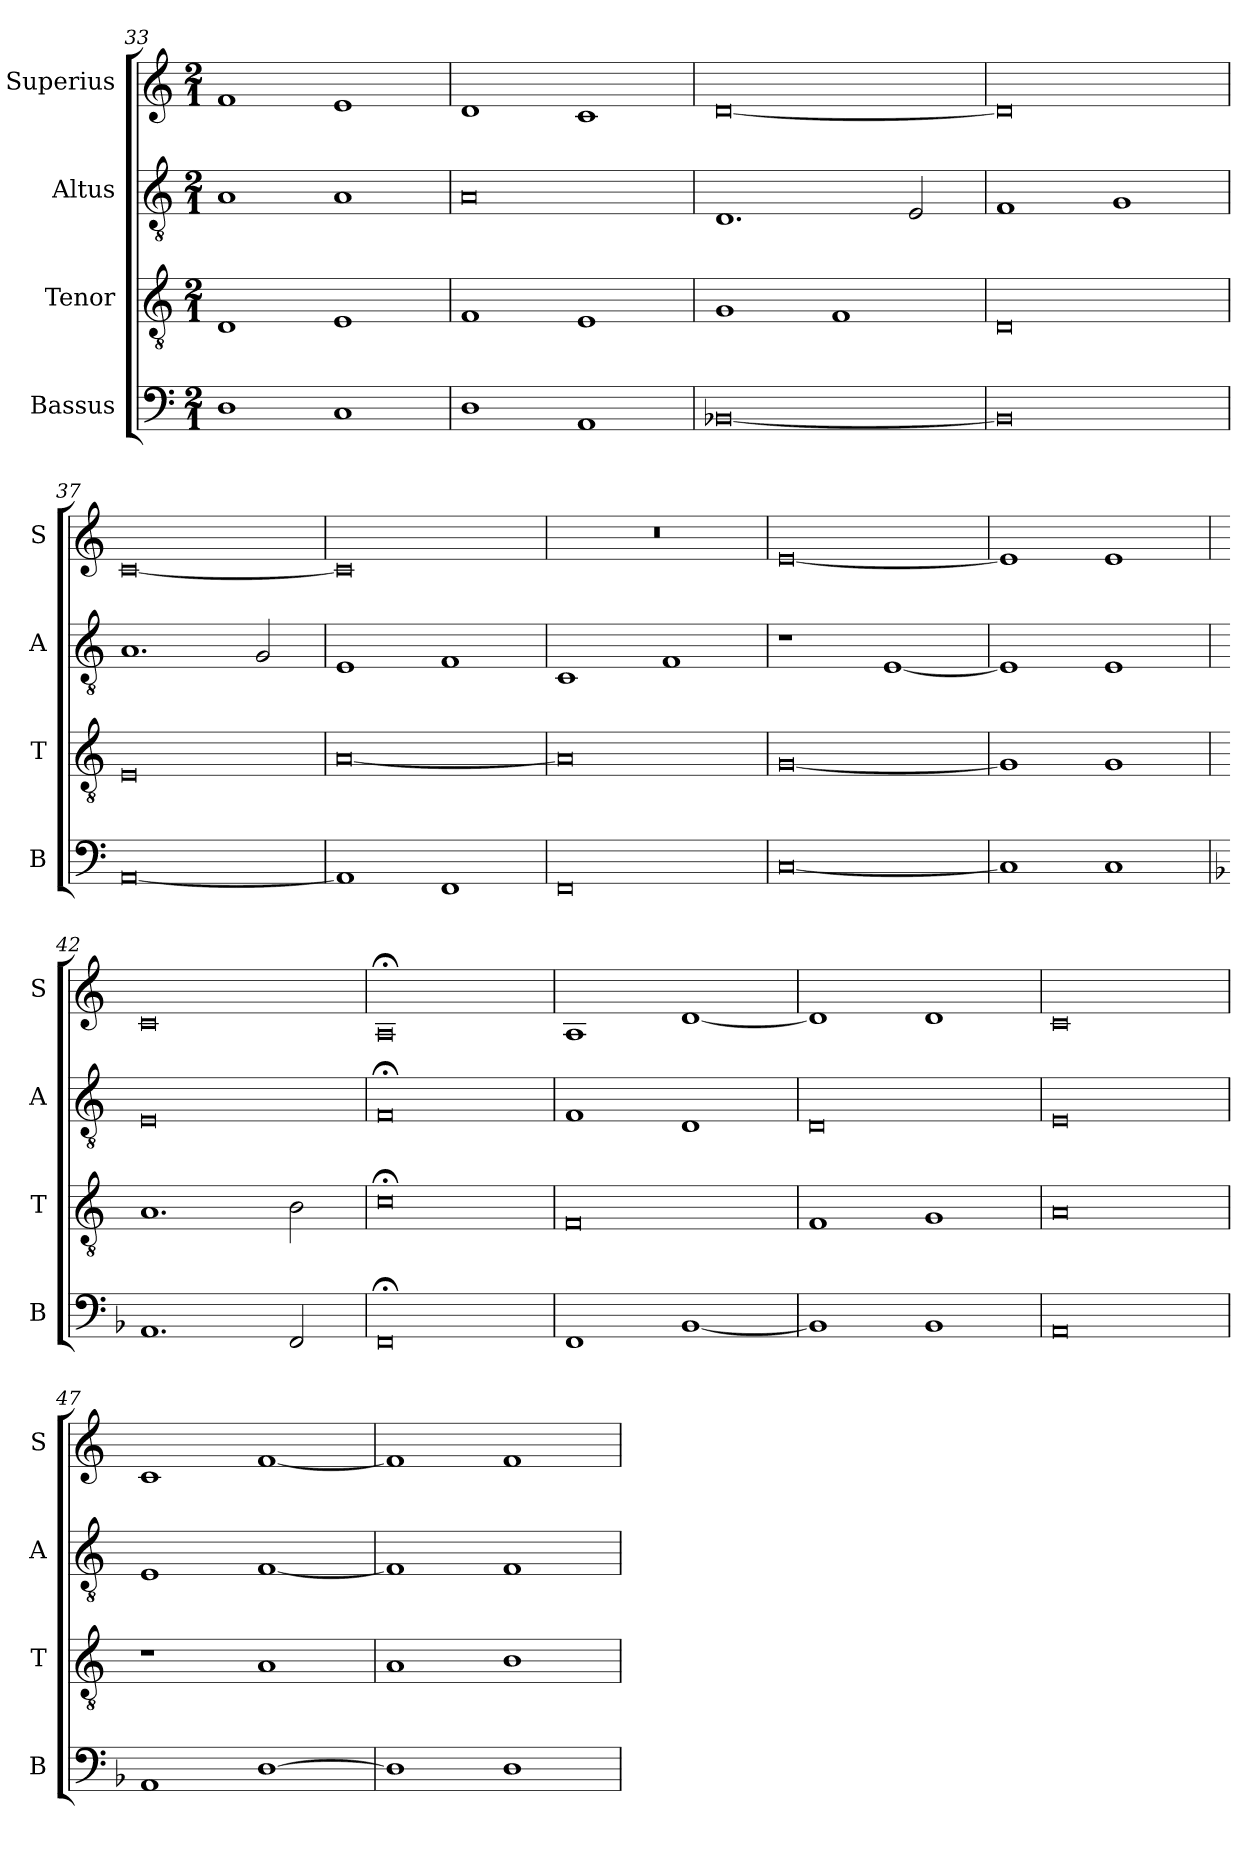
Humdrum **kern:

**kern	**kern	**kern	**kern
*part4	*part3	*part2	*part1
*staff4	*staff3	*staff2	*staff1
*I"Bassus	*I"Tenor	*I"Altus	*I"Superius
*I'B	*I'T	*I'A	*I'S
*clefF4	*clefGv2	*clefGv2	*clefG2
*k[]	*k[]	*k[]	*k[]
*M2/1	*M2/1	*M2/1	*M2/1
=33	=33	=33	=33
1D	1D	1A	1f
1C	1E	1A	1e
=34	=34	=34	=34
1D	1F	0A	1d
1AA	1E	.	1c
=35	=35	=35	=35
[0BB-X	1G	1.D	[0d
.	1F	.	.
.	.	2E/	.
=36	=36	=36	=36
0BB-]	0D	1F	0d]
.	.	1G	.
=37	=37	=37	=37
[0AA	0E	1.A	[0c
.	.	2G/	.
=38	=38	=38	=38
1AA]	[0A	1E	0c]
1FF	.	1F	.
=39	=39	=39	=39
0FF	0A]	1C	0r
.	.	1F	.
=40	=40	=40	=40
[0C	[0G	1r	[0e
.	.	[1E	.
=41	=41	=41	=41
1C]	1G]	1E]	1e]
1C	1G	1E	1e
=42	=42	=42	=42
*k[b-]	*	*	*
1.AA	1.A	0E	0c
2FF/	2B\	.	.
=43	=43	=43	=43
0FF;<	0c;<	0F;<	0A;<
=44	=44	=44	=44
1FF	0F	1F	1A
[1BB-	.	1D	[1d
=45	=45	=45	=45
1BB-]	1F	0D	1d]
1BB-	1G	.	1d
=46	=46	=46	=46
0AA	0A	0E	0c
=47	=47	=47	=47
1AA	1r	1E	1c
[1D	1A	[1F	[1f
=48	=48	=48	=48
1D]	1A	1F]	1f]
1D	1B	1F	1f
=	=	=	=
*-	*-	*-	*-
